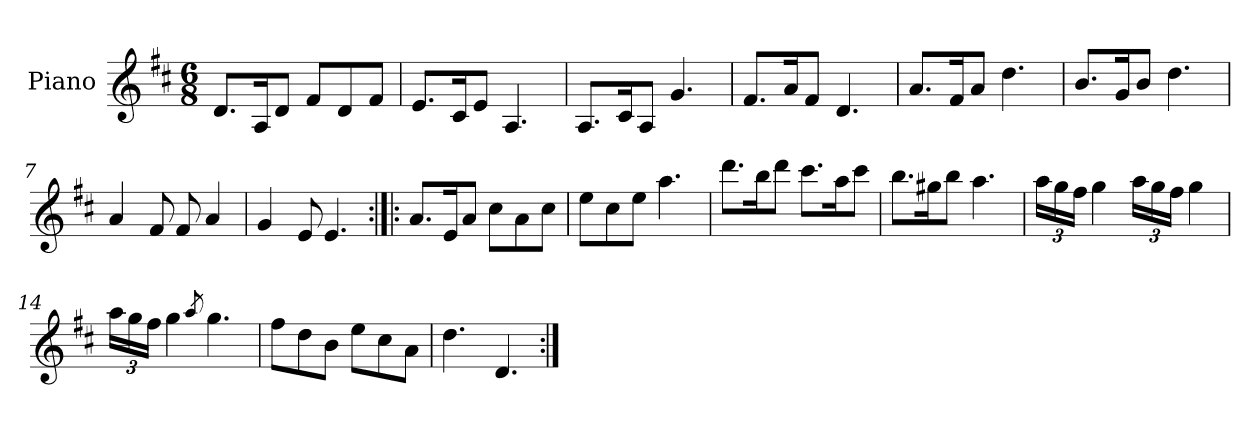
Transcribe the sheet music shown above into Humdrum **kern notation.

**kern
*part1
*staff1
*I"Piano
*I'Pno.
*clefG2
*k[f#c#]
*M6/8
=1
8.d/L
16A/K
8d/J
8f#/L
8d/
8f#/J
=2
8.e/L
16c#/K
8e/J
4.A/
=3
8.A/L
16c#/K
8A/J
4.g/
=4
8.f#/L
16a/K
8f#/J
4.d/
=5
8.a/L
16f#/K
8a/J
4.dd\
=6
8.b/L
16g/K
8b/J
4.dd\
=7
4a/
8f#/
8f#/
4a/
=8
4g/
8e/
4.e/
=9:|!|:
8.a/L
16e/K
8a/J
8cc#\L
8a\
8cc#\J
=10
8ee\L
8cc#\
8ee\J
4.aa\
=11
8.ddd\L
16bb\K
8ddd\J
8.ccc#\L
16aa\K
8ccc#\J
=12
8.bb\L
16gg#X\K
8bb\J
4.aa\
=13
*Xbrackettup
24aa\LL
24gg\
24ff#\JJ
4gg\
24aa\LL
24gg\
24ff#\JJ
4gg\
=14
24aa\LL
24gg\
24ff#\JJ
4gg\
8qaa/
4.gg\
=15
8ff#\L
8dd\
8b\J
8ee\L
8cc#\
8a\J
=16
4.dd\
4.d/
=:|!
*-
